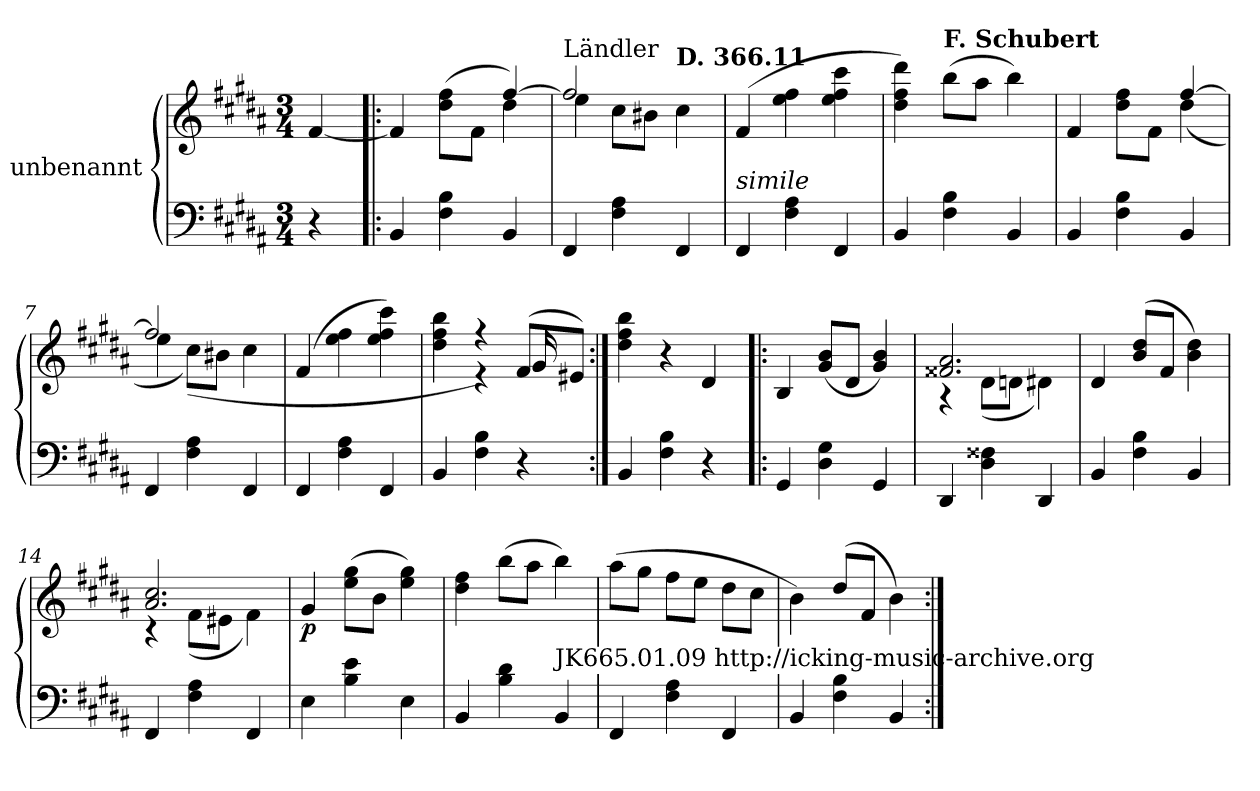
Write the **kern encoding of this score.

**kern	**kern	**dynam
*part1	*part1	*part1
*staff2	*staff1	*staff1/2
*I"unbenannt	*	*
*clefF4	*clefG2	*
*k[f#c#g#d#a#]	*k[f#c#g#d#a#]	*
*M3/4	*M3/4	*
=1	=1	=1
4r	[4f#/	.
=2!|:	=2!|:	=2!|:
*	*^	*
4BB/	4f#/]	2ryy	.
4F#\ 4B\	(8dd#\ 8ff#\L	.	.
.	8f#\J	.	.
4BB/	[4ff#/)	4dd#\	.
=3	=3	=3	=3
!	!LO:TX:a:t=Ländler	!	!
4FF#/	2ff#/]	4ee\	.
4F#\ 4A#\	.	8cc#\L	.
.	.	8b#X\J	.
!	!LO:TX:a:B:t=D. 366.11	!	!
4FF#/	4cc#\	4ryy	.
=4	=4	=4	=4
!LO:TX:a:i:t=simile	!	!	!
*	*v	*v	*
4FF#/	(4f#/	.
4F#\ 4A#\	4ee\ 4ff#\	.
4FF#/	4ee\ 4ff#\ 4ccc#\	.
=5	=5	=5
4BB/	4dd#\ 4ff#\ 4ddd#\)	.
!	!LO:TX:a:B:t=F. Schubert	!
4F#\ 4B\	(8bb\L	.
.	8aa#\J	.
4BB/	4bb\)	.
!!LO:LB:g=z
=6	=6	=6
*	*^	*
4BB/	4f#/	2ryy	.
4F#\ 4B\	8dd#\ 8ff#\L	.	.
.	8f#\J	.	.
4BB/	[4ff#/	(4dd#\	.
=7	=7	=7	=7
4FF#/	2ff#/]	4ee\	.
4F#\ 4A#\	.	(8cc#\L)	.
.	.	8b#X\J	.
4FF#/	4cc#\	4ryy	.
*	*v	*v	*
=8	=8	=8
4FF#/	(4f#/	.
4F#\ 4A#\	4ee\ 4ff#\	.
4FF#/	4ee\ 4ff#\ 4ccc#\)	.
=9	=9	=9
*	*^	*
4BB/	4dd#\ 4ff#\ 4bb\	4ryy	.
4F#\ 4B\	4r	4r)	.
4r	(8f#/L	16g#/	.
.	.	8.ryy	.
.	8e#X/J)	.	.
*	*v	*v	*
!!LO:LB:g=z
=10:|!	=10:|!	=10:|!
4BB/	4dd#\ 4ff#\ 4bb\	.
4F#\ 4B\	4r	.
4r	4d#/	.
=11!|:	=11!|:	=11!|:
4GG#/	4B/	.
4D#\ 4G#\	(8g#/ 8b/L	.
.	8d#/J	.
4GG#/	4g#/ 4b/)	.
=12	=12	=12
*	*^	*
4DD#/	2.f##X/ 2.a#/	4r	.
4D#\ 4F##X\	.	(8d#\L	.
.	.	8dn\J	.
4DD#/	.	4d#X\)	.
*	*v	*v	*
=13	=13	=13
4BB/	4d#/	.
4F#\ 4B\	(8b/ 8dd#/L	.
.	8f#/J	.
4BB/	4b\ 4dd#\)	.
=14	=14	=14
*	*^	*
4FF#/	2.a#/ 2.cc#/	4r	.
4F#\ 4A#\	.	(8f#\L	.
.	.	8e#X\J	.
4FF#/	.	4f#\)	.
!!LO:LB:g=z
=15	=15	=15	=15
!	!	!	!LO:DY:b
*	*v	*v	*
4E\	4g#/	p
4B\ 4e\	(8ee\ 8gg#\L	.
.	8b\J	.
4E\	4ee\ 4gg#\)	.
=16	=16	=16
4BB/	4dd#\ 4ff#\	.
4B\ 4d#\	(8bb\L	.
.	8aa#\J	.
!LO:TX:a:t=JK665.01.09 http&colon;//icking-music-archive.org	!	!
4BB/	4bb\)	.
=17	=17	=17
4FF#/	(8aa#\L	.
.	8gg#\J	.
4F#\ 4A#\	8ff#\L	.
.	8ee\J	.
4FF#/	8dd#\L	.
.	8cc#\J	.
=18	=18	=18
4BB/	4b\)	.
4F#\ 4B\	(8dd#/L	.
.	8f#/J	.
4BB/	4b\)	.
=:|!	=:|!	=:|!
*-	*-	*-
